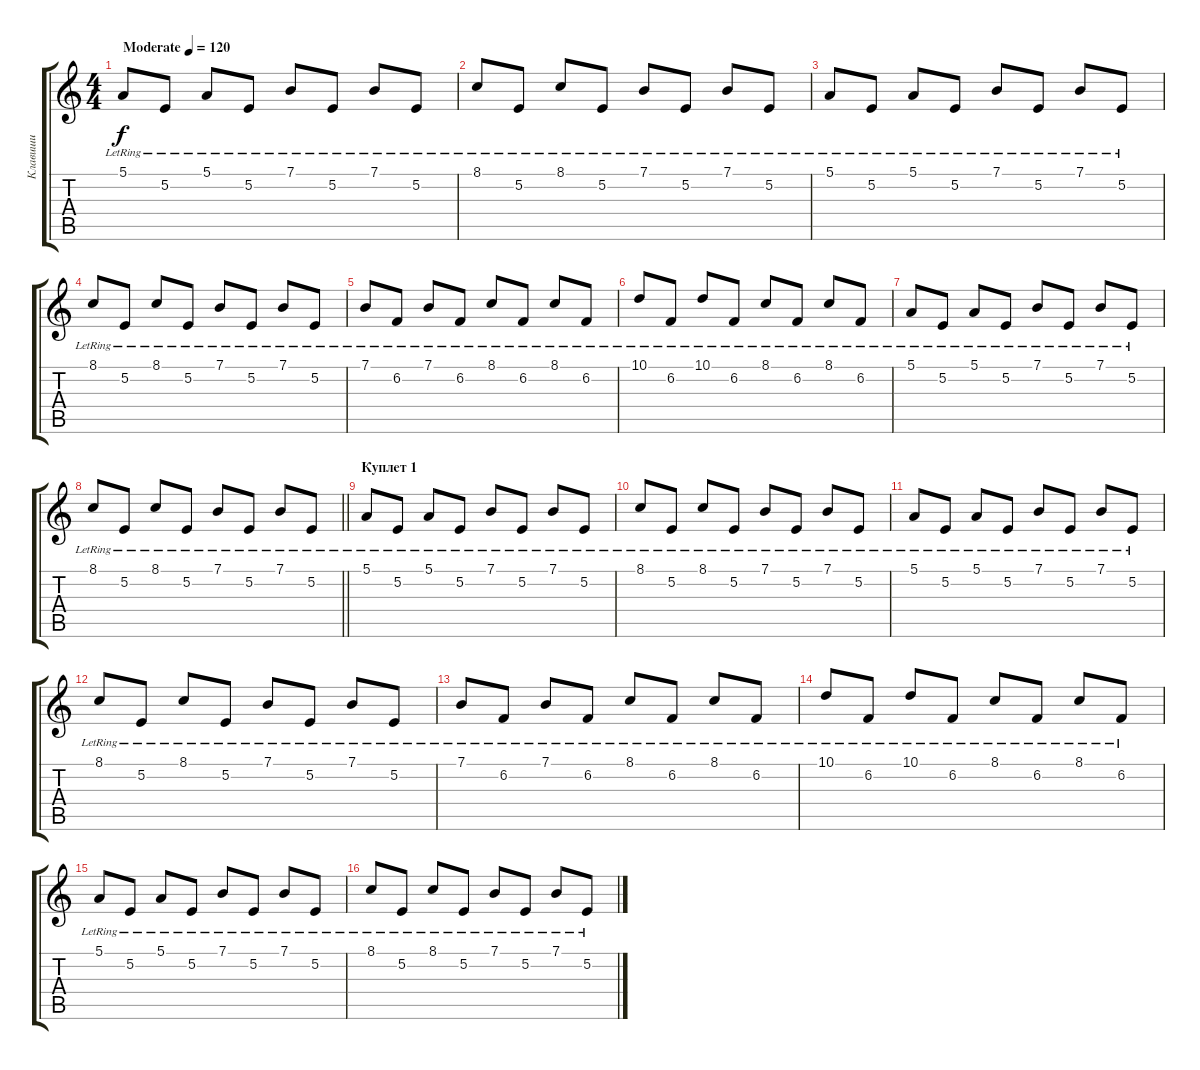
\track ("Клавиши" "Клавиши") {instrument musicbox}
\staff {score tabs}
\tuning (E4 B3 G3 D3 A2 E2) {hide}
\ts (4 4)
\tempo (120 "Moderate")
\clef g2
\ks c
5.1{lr}.8{dy f instrument musicbox} 5.2{lr}.8 5.1{lr}.8 5.2{lr}.8 7.1{lr}.8 5.2{lr}.8 7.1{lr}.8 5.2{lr}.8 |
8.1{lr}.8 5.2{lr}.8 8.1{lr}.8 5.2{lr}.8 7.1{lr}.8 5.2{lr}.8 7.1{lr}.8 5.2{lr}.8 |
5.1{lr}.8 5.2{lr}.8 5.1{lr}.8 5.2{lr}.8 7.1{lr}.8 5.2{lr}.8 7.1{lr}.8 5.2{lr}.8 |
8.1{lr}.8 5.2{lr}.8 8.1{lr}.8 5.2{lr}.8 7.1{lr}.8 5.2{lr}.8 7.1{lr}.8 5.2{lr}.8 |
7.1{lr}.8 6.2{lr}.8 7.1{lr}.8 6.2{lr}.8 8.1{lr}.8 6.2{lr}.8 8.1{lr}.8 6.2{lr}.8 |
10.1{lr}.8 6.2{lr}.8 10.1{lr}.8 6.2{lr}.8 8.1{lr}.8 6.2{lr}.8 8.1{lr}.8 6.2{lr}.8 |
5.1{lr}.8 5.2{lr}.8 5.1{lr}.8 5.2{lr}.8 7.1{lr}.8 5.2{lr}.8 7.1{lr}.8 5.2{lr}.8 |
\barLineRight lightlight
8.1{lr}.8 5.2{lr}.8 8.1{lr}.8 5.2{lr}.8 7.1{lr}.8 5.2{lr}.8 7.1{lr}.8 5.2{lr}.8 |
\section ("" "Куплет 1")
5.1{lr}.8 5.2{lr}.8 5.1{lr}.8 5.2{lr}.8 7.1{lr}.8 5.2{lr}.8 7.1{lr}.8 5.2{lr}.8 |
8.1{lr}.8 5.2{lr}.8 8.1{lr}.8 5.2{lr}.8 7.1{lr}.8 5.2{lr}.8 7.1{lr}.8 5.2{lr}.8 |
5.1{lr}.8 5.2{lr}.8 5.1{lr}.8 5.2{lr}.8 7.1{lr}.8 5.2{lr}.8 7.1{lr}.8 5.2{lr}.8 |
8.1{lr}.8 5.2{lr}.8 8.1{lr}.8 5.2{lr}.8 7.1{lr}.8 5.2{lr}.8 7.1{lr}.8 5.2{lr}.8 |
7.1{lr}.8 6.2{lr}.8 7.1{lr}.8 6.2{lr}.8 8.1{lr}.8 6.2{lr}.8 8.1{lr}.8 6.2{lr}.8 |
10.1{lr}.8 6.2{lr}.8 10.1{lr}.8 6.2{lr}.8 8.1{lr}.8 6.2{lr}.8 8.1{lr}.8 6.2{lr}.8 |
5.1{lr}.8 5.2{lr}.8 5.1{lr}.8 5.2{lr}.8 7.1{lr}.8 5.2{lr}.8 7.1{lr}.8 5.2{lr}.8 |
8.1{lr}.8 5.2{lr}.8 8.1{lr}.8 5.2{lr}.8 7.1{lr}.8 5.2{lr}.8 7.1{lr}.8 5.2{lr}.8
